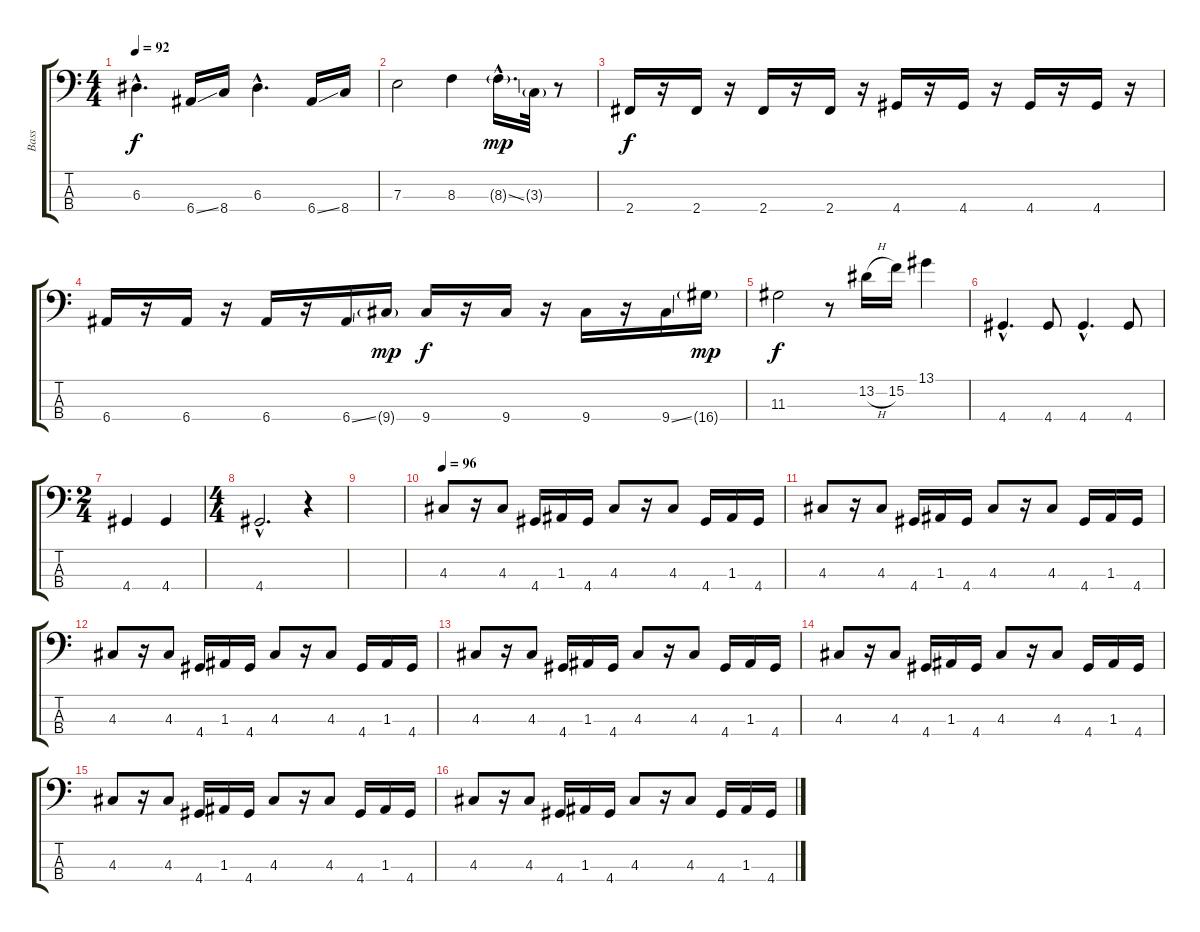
\track ("Bass" "Bass") {instrument electricbassfinger}
\staff {score tabs}
\tuning (G2 D2 A1 E1) {hide}
\ts (4 4)
\tempo 92
\clef f4
\ks c
6.3{hac}.4{d dy f} 6.4{ss}.16 8.4.16 6.3{hac}.4{d} 6.4{ss}.16 8.4.16 |
7.3.2 8.3.4 8.3{ss g hac}.16{d dy mp} 3.3{g}.32 r.8 |
2.4.16{dy f} r.16 2.4.16 r.16 2.4.16 r.16 2.4.16 r.16 4.4.16 r.16 4.4.16 r.16 4.4.16 r.16 4.4.16 r.16 |
6.4.16 r.16 6.4.16 r.16 6.4.16 r.16 6.4{ss}.16 9.4{g}.16{dy mp} 9.4.16{dy f} r.16 9.4.16 r.16 9.4.16 r.16 9.4{ss}.16 16.4{g}.16{dy mp} |
11.3.2{dy f} r.8 13.2{h}.16 15.2.16 13.1.4 |
4.4{hac}.4{d} 4.4.8 4.4{hac}.4{d} 4.4.8 |
\ts (2 4)
4.4.4 4.4.4 |
\ts (4 4)
4.4{hac}.2{d} r.4 |
|
\tempo 96
4.3.8{instrument synthbass2} r.16 4.3.8 4.4.16 1.3.16 4.4.16 4.3.8 r.16 4.3.8 4.4.16 1.3.16 4.4.16 |
4.3.8 r.16 4.3.8 4.4.16 1.3.16 4.4.16 4.3.8 r.16 4.3.8 4.4.16 1.3.16 4.4.16 |
4.3.8 r.16 4.3.8 4.4.16 1.3.16 4.4.16 4.3.8 r.16 4.3.8 4.4.16 1.3.16 4.4.16 |
4.3.8 r.16 4.3.8 4.4.16 1.3.16 4.4.16 4.3.8 r.16 4.3.8 4.4.16 1.3.16 4.4.16 |
4.3.8 r.16 4.3.8 4.4.16 1.3.16 4.4.16 4.3.8 r.16 4.3.8 4.4.16 1.3.16 4.4.16 |
4.3.8 r.16 4.3.8 4.4.16 1.3.16 4.4.16 4.3.8 r.16 4.3.8 4.4.16 1.3.16 4.4.16 |
4.3.8 r.16 4.3.8 4.4.16 1.3.16 4.4.16 4.3.8 r.16 4.3.8 4.4.16 1.3.16 4.4.16
